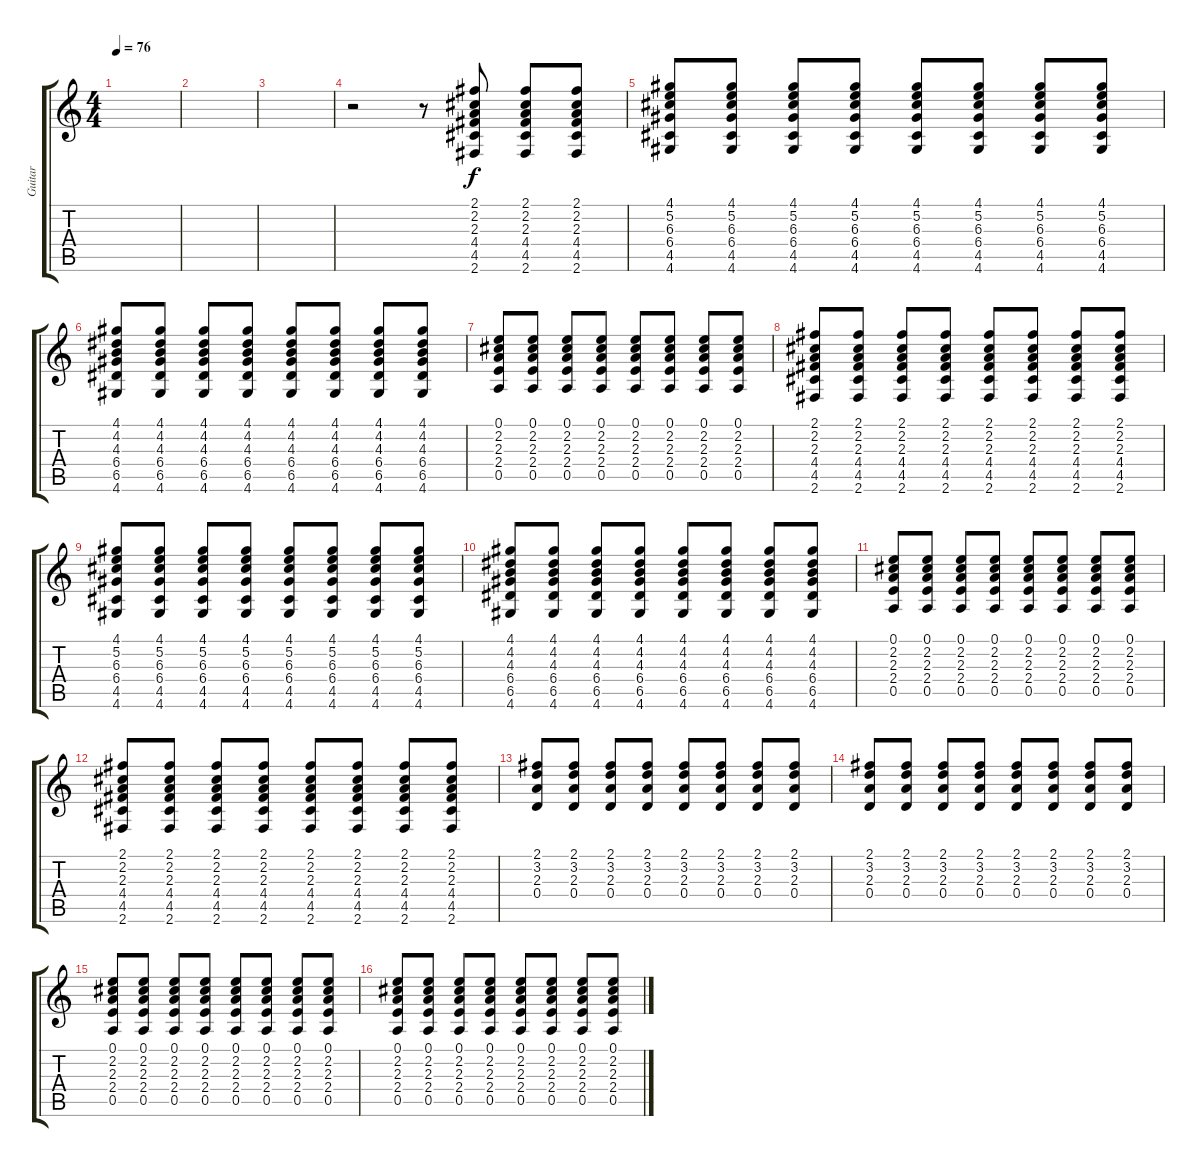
\track ("Guitar" "Guitar") {instrument distortionguitar}
\staff {score tabs}
\tuning (E4 B3 G3 D3 A2 E2) {hide}
\ts (4 4)
\tempo 76
\clef g2
\ks c
|
|
|
r.2 r.8 (2.1 2.2 2.3 4.4 4.5 2.6).8 (2.1 2.2 2.3 4.4 4.5 2.6).8 (2.1 2.2 2.3 4.4 4.5 2.6).8 |
(4.1 5.2 6.3 6.4 4.5 4.6).8 (4.1 5.2 6.3 6.4 4.5 4.6).8 (4.1 5.2 6.3 6.4 4.5 4.6).8 (4.1 5.2 6.3 6.4 4.5 4.6).8 (4.1 5.2 6.3 6.4 4.5 4.6).8 (4.1 5.2 6.3 6.4 4.5 4.6).8 (4.1 5.2 6.3 6.4 4.5 4.6).8 (4.1 5.2 6.3 6.4 4.5 4.6).8 |
(4.1 4.2 4.3 6.4 6.5 4.6).8 (4.1 4.2 4.3 6.4 6.5 4.6).8 (4.1 4.2 4.3 6.4 6.5 4.6).8 (4.1 4.2 4.3 6.4 6.5 4.6).8 (4.1 4.2 4.3 6.4 6.5 4.6).8 (4.1 4.2 4.3 6.4 6.5 4.6).8 (4.1 4.2 4.3 6.4 6.5 4.6).8 (4.1 4.2 4.3 6.4 6.5 4.6).8 |
(0.1 2.2 2.3 2.4 0.5).8 (0.1 2.2 2.3 2.4 0.5).8 (0.1 2.2 2.3 2.4 0.5).8 (0.1 2.2 2.3 2.4 0.5).8 (0.1 2.2 2.3 2.4 0.5).8 (0.1 2.2 2.3 2.4 0.5).8 (0.1 2.2 2.3 2.4 0.5).8 (0.1 2.2 2.3 2.4 0.5).8 |
(2.1 2.2 2.3 4.4 4.5 2.6).8 (2.1 2.2 2.3 4.4 4.5 2.6).8 (2.1 2.2 2.3 4.4 4.5 2.6).8 (2.1 2.2 2.3 4.4 4.5 2.6).8 (2.1 2.2 2.3 4.4 4.5 2.6).8 (2.1 2.2 2.3 4.4 4.5 2.6).8 (2.1 2.2 2.3 4.4 4.5 2.6).8 (2.1 2.2 2.3 4.4 4.5 2.6).8 |
(4.1 5.2 6.3 6.4 4.5 4.6).8 (4.1 5.2 6.3 6.4 4.5 4.6).8 (4.1 5.2 6.3 6.4 4.5 4.6).8 (4.1 5.2 6.3 6.4 4.5 4.6).8 (4.1 5.2 6.3 6.4 4.5 4.6).8 (4.1 5.2 6.3 6.4 4.5 4.6).8 (4.1 5.2 6.3 6.4 4.5 4.6).8 (4.1 5.2 6.3 6.4 4.5 4.6).8 |
(4.1 4.2 4.3 6.4 6.5 4.6).8 (4.1 4.2 4.3 6.4 6.5 4.6).8 (4.1 4.2 4.3 6.4 6.5 4.6).8 (4.1 4.2 4.3 6.4 6.5 4.6).8 (4.1 4.2 4.3 6.4 6.5 4.6).8 (4.1 4.2 4.3 6.4 6.5 4.6).8 (4.1 4.2 4.3 6.4 6.5 4.6).8 (4.1 4.2 4.3 6.4 6.5 4.6).8 |
(0.1 2.2 2.3 2.4 0.5).8 (0.1 2.2 2.3 2.4 0.5).8 (0.1 2.2 2.3 2.4 0.5).8 (0.1 2.2 2.3 2.4 0.5).8 (0.1 2.2 2.3 2.4 0.5).8 (0.1 2.2 2.3 2.4 0.5).8 (0.1 2.2 2.3 2.4 0.5).8 (0.1 2.2 2.3 2.4 0.5).8 |
(2.1 2.2 2.3 4.4 4.5 2.6).8 (2.1 2.2 2.3 4.4 4.5 2.6).8 (2.1 2.2 2.3 4.4 4.5 2.6).8 (2.1 2.2 2.3 4.4 4.5 2.6).8 (2.1 2.2 2.3 4.4 4.5 2.6).8 (2.1 2.2 2.3 4.4 4.5 2.6).8 (2.1 2.2 2.3 4.4 4.5 2.6).8 (2.1 2.2 2.3 4.4 4.5 2.6).8 |
(2.1 3.2 2.3 0.4).8 (2.1 3.2 2.3 0.4).8 (2.1 3.2 2.3 0.4).8 (2.1 3.2 2.3 0.4).8 (2.1 3.2 2.3 0.4).8 (2.1 3.2 2.3 0.4).8 (2.1 3.2 2.3 0.4).8 (2.1 3.2 2.3 0.4).8 |
(2.1 3.2 2.3 0.4).8 (2.1 3.2 2.3 0.4).8 (2.1 3.2 2.3 0.4).8 (2.1 3.2 2.3 0.4).8 (2.1 3.2 2.3 0.4).8 (2.1 3.2 2.3 0.4).8 (2.1 3.2 2.3 0.4).8 (2.1 3.2 2.3 0.4).8 |
(0.1 2.2 2.3 2.4 0.5).8 (0.1 2.2 2.3 2.4 0.5).8 (0.1 2.2 2.3 2.4 0.5).8 (0.1 2.2 2.3 2.4 0.5).8 (0.1 2.2 2.3 2.4 0.5).8 (0.1 2.2 2.3 2.4 0.5).8 (0.1 2.2 2.3 2.4 0.5).8 (0.1 2.2 2.3 2.4 0.5).8 |
(0.1 2.2 2.3 2.4 0.5).8 (0.1 2.2 2.3 2.4 0.5).8 (0.1 2.2 2.3 2.4 0.5).8 (0.1 2.2 2.3 2.4 0.5).8 (0.1 2.2 2.3 2.4 0.5).8 (0.1 2.2 2.3 2.4 0.5).8 (0.1 2.2 2.3 2.4 0.5).8 (0.1 2.2 2.3 2.4 0.5).8
